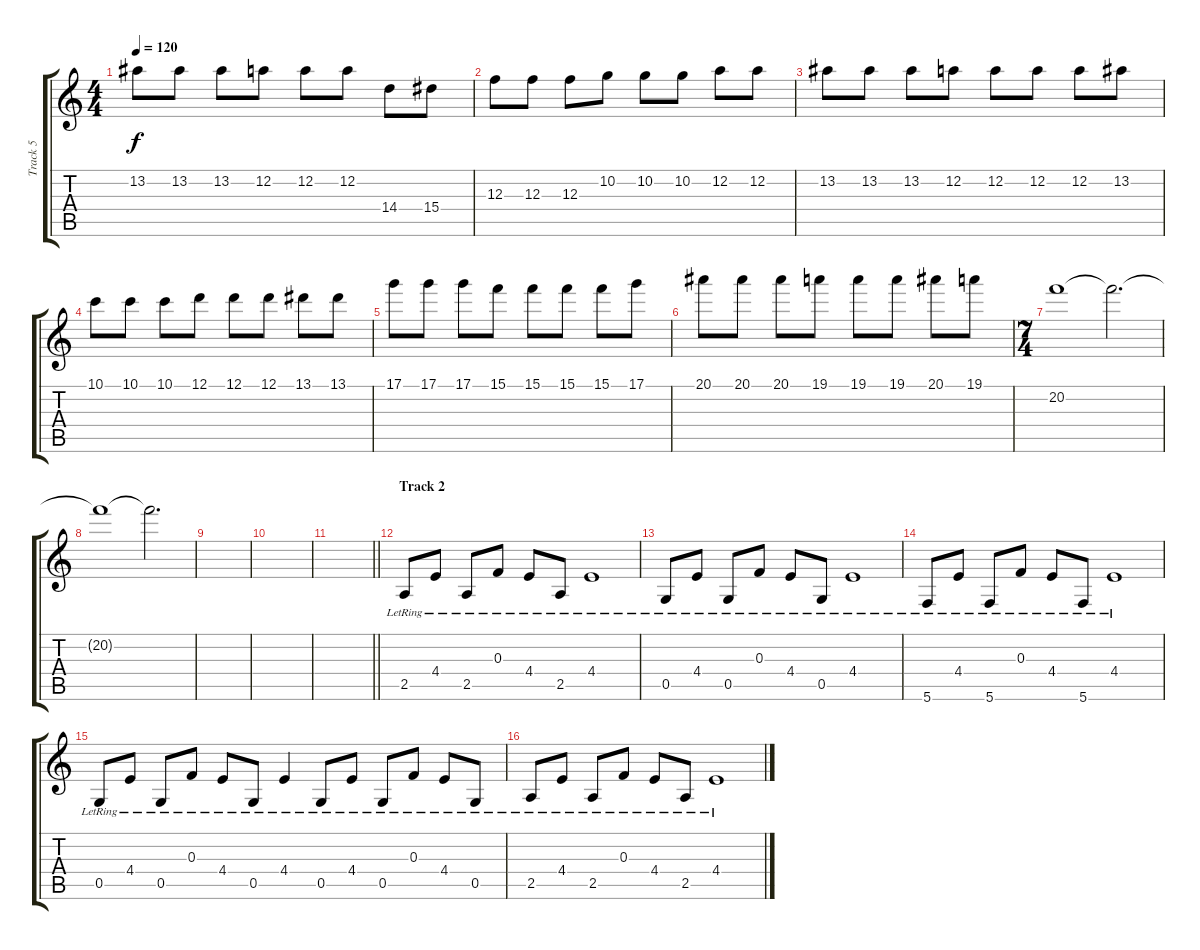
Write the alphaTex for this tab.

\track ("Track 5" "Track 5") {instrument distortionguitar}
\staff {score tabs}
\tuning (D4 A3 F3 C3 G2 C2) {hide}
\ts (4 4)
\tempo 120
\clef g2
\ks c
13.2.8{dy f} 13.2.8 13.2.8 12.2.8 12.2.8 12.2.8 14.4.8 15.4.8 |
12.3.8 12.3.8 12.3.8 10.2.8 10.2.8 10.2.8 12.2.8 12.2.8 |
13.2.8 13.2.8 13.2.8 12.2.8 12.2.8 12.2.8 12.2.8 13.2.8 |
10.1.8 10.1.8 10.1.8 12.1.8 12.1.8 12.1.8 13.1.8 13.1.8 |
17.1.8 17.1.8 17.1.8 15.1.8 15.1.8 15.1.8 15.1.8 17.1.8 |
20.1.8 20.1.8 20.1.8 19.1.8 19.1.8 19.1.8 20.1.8 19.1.8 |
\ts (7 4)
20.2.1{volume 0} 20.2{t}.2{d} |
20.2{t}.1 20.2{t}.2{d} |
|
|
\barLineRight lightlight
|
\section ("" "Track 2")
2.5{lr}.8 4.4{lr}.8 2.5{lr}.8 0.3{lr}.8 4.4{lr}.8 2.5{lr}.8 4.4{lr}.1 |
0.5{lr}.8 4.4{lr}.8 0.5{lr}.8 0.3{lr}.8 4.4{lr}.8 0.5{lr}.8 4.4{lr}.1 |
5.6{lr}.8 4.4{lr}.8 5.6{lr}.8 0.3{lr}.8 4.4{lr}.8 5.6{lr}.8 4.4{lr}.1 |
0.5{lr}.8 4.4{lr}.8 0.5{lr}.8 0.3{lr}.8 4.4{lr}.8 0.5{lr}.8 4.4{lr}.4 0.5{lr}.8 4.4{lr}.8 0.5{lr}.8 0.3{lr}.8 4.4{lr}.8 0.5{lr}.8 |
2.5{lr}.8 4.4{lr}.8 2.5{lr}.8 0.3{lr}.8 4.4{lr}.8 2.5{lr}.8 4.4{lr}.1
